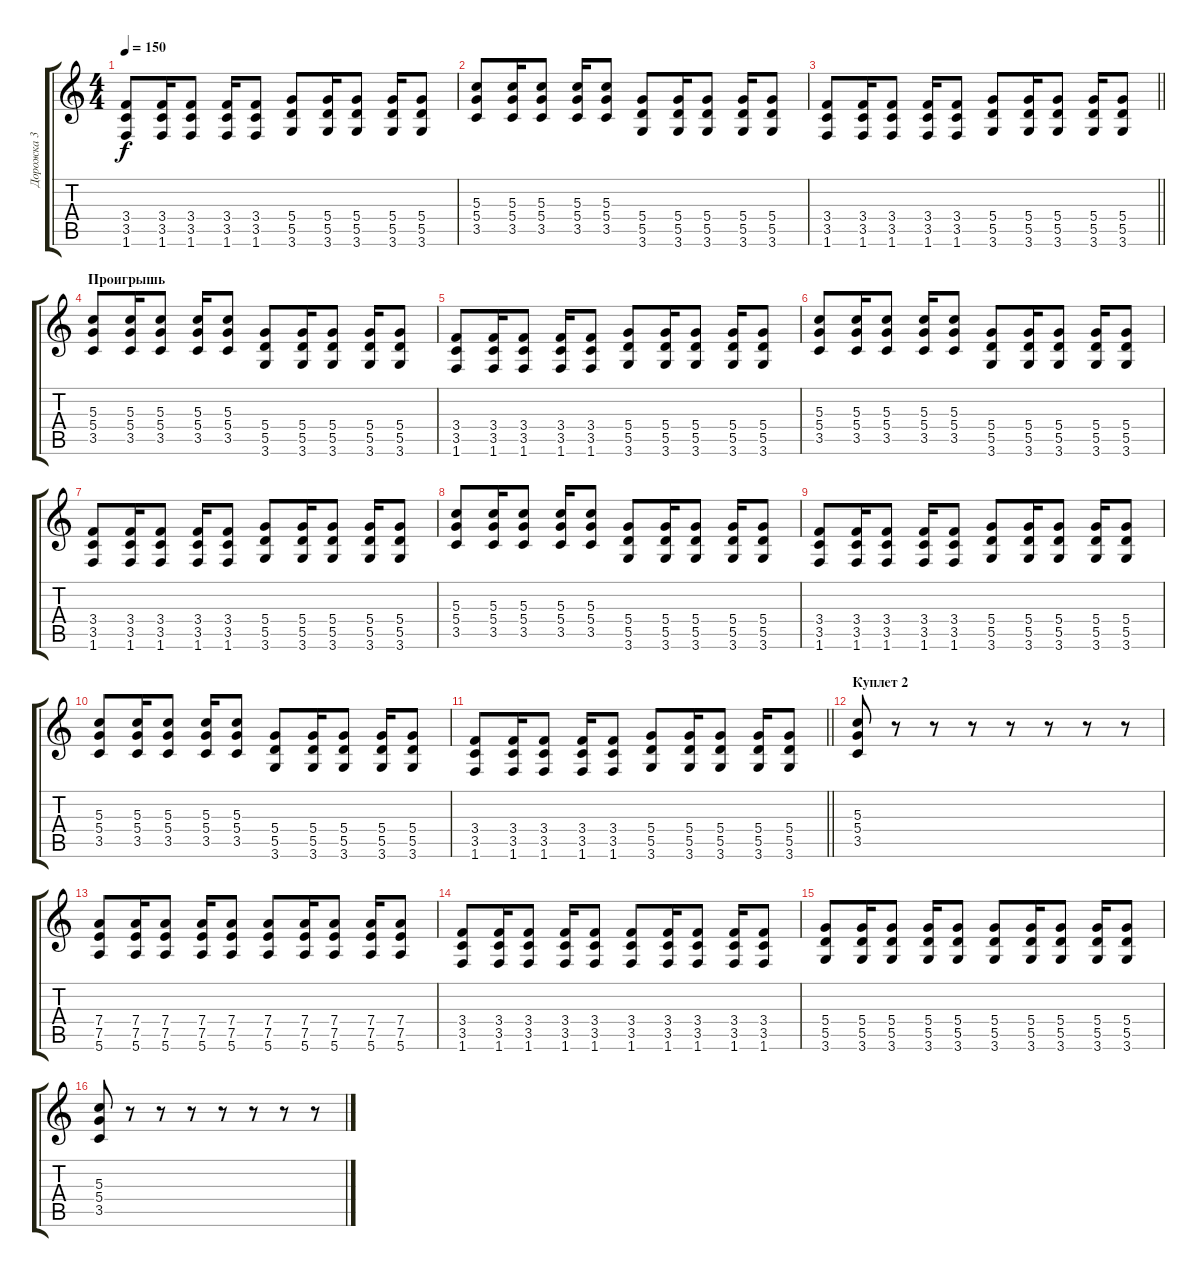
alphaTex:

\track ("Дорожка 3" "Дорожка 3") {instrument overdrivenguitar}
\staff {score tabs}
\tuning (E4 B3 G3 D3 A2 E2) {hide}
\ts (4 4)
\tempo 150
\clef g2
\ks c
(3.4 3.5 1.6).8{dy f} (3.4 3.5 1.6).16 (3.4 3.5 1.6).8 (3.4 3.5 1.6).16 (3.4 3.5 1.6).8 (5.4 5.5 3.6).8 (5.4 5.5 3.6).16 (5.4 5.5 3.6).8 (5.4 5.5 3.6).16 (5.4 5.5 3.6).8 |
(5.3 5.4 3.5).8 (5.3 5.4 3.5).16 (5.3 5.4 3.5).8 (5.3 5.4 3.5).16 (5.3 5.4 3.5).8 (5.4 5.5 3.6).8 (5.4 5.5 3.6).16 (5.4 5.5 3.6).8 (5.4 5.5 3.6).16 (5.4 5.5 3.6).8 |
\barLineRight lightlight
(3.4 3.5 1.6).8 (3.4 3.5 1.6).16 (3.4 3.5 1.6).8 (3.4 3.5 1.6).16 (3.4 3.5 1.6).8 (5.4 5.5 3.6).8 (5.4 5.5 3.6).16 (5.4 5.5 3.6).8 (5.4 5.5 3.6).16 (5.4 5.5 3.6).8 |
\section ("" "Проигрышь")
(5.3 5.4 3.5).8 (5.3 5.4 3.5).16 (5.3 5.4 3.5).8 (5.3 5.4 3.5).16 (5.3 5.4 3.5).8 (5.4 5.5 3.6).8 (5.4 5.5 3.6).16 (5.4 5.5 3.6).8 (5.4 5.5 3.6).16 (5.4 5.5 3.6).8 |
(3.4 3.5 1.6).8 (3.4 3.5 1.6).16 (3.4 3.5 1.6).8 (3.4 3.5 1.6).16 (3.4 3.5 1.6).8 (5.4 5.5 3.6).8 (5.4 5.5 3.6).16 (5.4 5.5 3.6).8 (5.4 5.5 3.6).16 (5.4 5.5 3.6).8 |
(5.3 5.4 3.5).8 (5.3 5.4 3.5).16 (5.3 5.4 3.5).8 (5.3 5.4 3.5).16 (5.3 5.4 3.5).8 (5.4 5.5 3.6).8 (5.4 5.5 3.6).16 (5.4 5.5 3.6).8 (5.4 5.5 3.6).16 (5.4 5.5 3.6).8 |
(3.4 3.5 1.6).8 (3.4 3.5 1.6).16 (3.4 3.5 1.6).8 (3.4 3.5 1.6).16 (3.4 3.5 1.6).8 (5.4 5.5 3.6).8 (5.4 5.5 3.6).16 (5.4 5.5 3.6).8 (5.4 5.5 3.6).16 (5.4 5.5 3.6).8 |
(5.3 5.4 3.5).8 (5.3 5.4 3.5).16 (5.3 5.4 3.5).8 (5.3 5.4 3.5).16 (5.3 5.4 3.5).8 (5.4 5.5 3.6).8 (5.4 5.5 3.6).16 (5.4 5.5 3.6).8 (5.4 5.5 3.6).16 (5.4 5.5 3.6).8 |
(3.4 3.5 1.6).8 (3.4 3.5 1.6).16 (3.4 3.5 1.6).8 (3.4 3.5 1.6).16 (3.4 3.5 1.6).8 (5.4 5.5 3.6).8 (5.4 5.5 3.6).16 (5.4 5.5 3.6).8 (5.4 5.5 3.6).16 (5.4 5.5 3.6).8 |
(5.3 5.4 3.5).8 (5.3 5.4 3.5).16 (5.3 5.4 3.5).8 (5.3 5.4 3.5).16 (5.3 5.4 3.5).8 (5.4 5.5 3.6).8 (5.4 5.5 3.6).16 (5.4 5.5 3.6).8 (5.4 5.5 3.6).16 (5.4 5.5 3.6).8 |
\barLineRight lightlight
(3.4 3.5 1.6).8 (3.4 3.5 1.6).16 (3.4 3.5 1.6).8 (3.4 3.5 1.6).16 (3.4 3.5 1.6).8 (5.4 5.5 3.6).8 (5.4 5.5 3.6).16 (5.4 5.5 3.6).8 (5.4 5.5 3.6).16 (5.4 5.5 3.6).8 |
\section ("" "Куплет 2")
(5.3 5.4 3.5).8 r.8 r.8 r.8 r.8 r.8 r.8 r.8 |
(7.4 7.5 5.6).8 (7.4 7.5 5.6).16 (7.4 7.5 5.6).8 (7.4 7.5 5.6).16 (7.4 7.5 5.6).8 (7.4 7.5 5.6).8 (7.4 7.5 5.6).16 (7.4 7.5 5.6).8 (7.4 7.5 5.6).16 (7.4 7.5 5.6).8 |
(3.4 3.5 1.6).8 (3.4 3.5 1.6).16 (3.4 3.5 1.6).8 (3.4 3.5 1.6).16 (3.4 3.5 1.6).8 (3.4 3.5 1.6).8 (3.4 3.5 1.6).16 (3.4 3.5 1.6).8 (3.4 3.5 1.6).16 (3.4 3.5 1.6).8 |
(5.4 5.5 3.6).8 (5.4 5.5 3.6).16 (5.4 5.5 3.6).8 (5.4 5.5 3.6).16 (5.4 5.5 3.6).8 (5.4 5.5 3.6).8 (5.4 5.5 3.6).16 (5.4 5.5 3.6).8 (5.4 5.5 3.6).16 (5.4 5.5 3.6).8 |
(5.3 5.4 3.5).8 r.8 r.8 r.8 r.8 r.8 r.8 r.8
